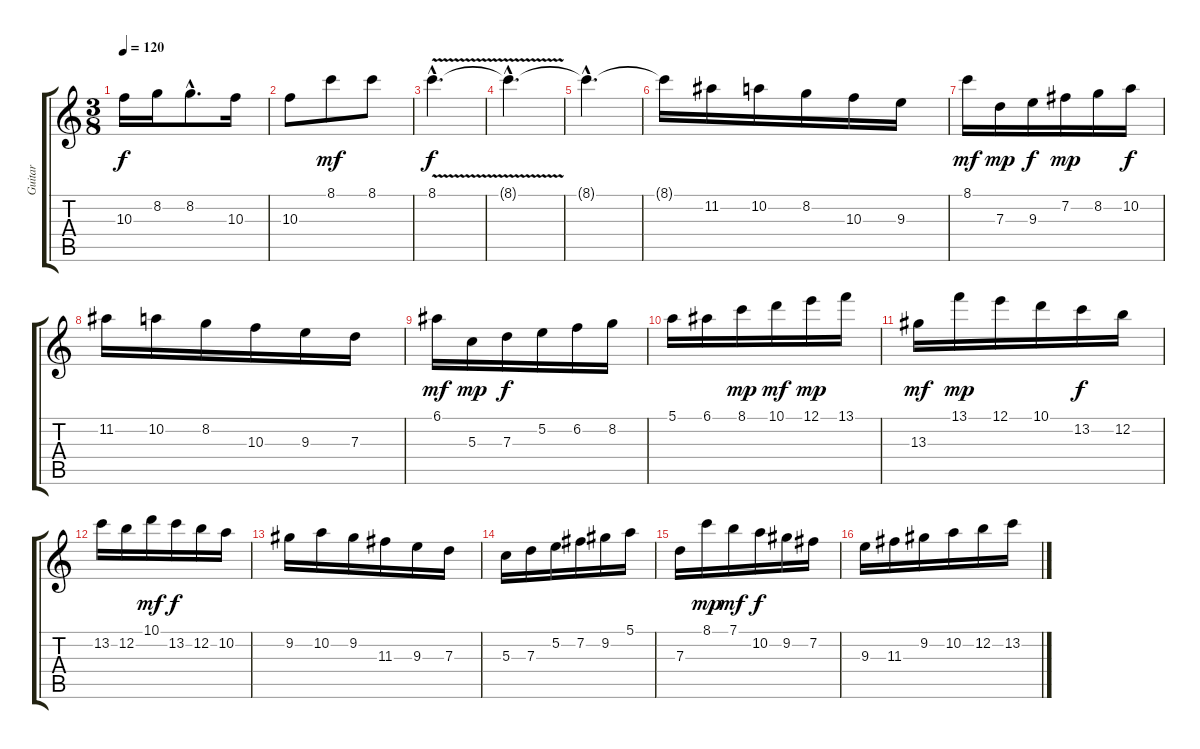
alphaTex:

\track ("Guitar" "Guitar") {instrument distortionguitar}
\staff {score tabs}
\tuning (E4 B3 G3 D3 A2 E2) {hide}
\ts (3 8)
\tempo 120
\clef g2
\ks c
10.3.16{dy f} 8.2.16 8.2{hac}.8{d} 10.3.16 |
10.3.8 8.1.8{dy mf} 8.1.8 |
8.1{v hac}.4{d dy f} |
8.1{hac t}.4{d} |
8.1{hac t}.4{d} |
8.1{t}.16 11.2.16 10.2.16 8.2.16 10.3.16 9.3.16 |
8.1.16{dy mf} 7.3.16{dy mp} 9.3.16{dy f} 7.2.16{dy mp} 8.2.16 10.2.16{dy f} |
11.2.16 10.2.16 8.2.16 10.3.16 9.3.16 7.3.16 |
6.1.16{dy mf} 5.3.16{dy mp} 7.3.16{dy f} 5.2.16 6.2.16 8.2.16 |
5.1.16 6.1.16 8.1.16{dy mp} 10.1.16{dy mf} 12.1.16{dy mp} 13.1.16 |
13.3.16{dy mf} 13.1.16{dy mp} 12.1.16 10.1.16 13.2.16{dy f} 12.2.16 |
13.2.16 12.2.16 10.1.16{dy mf} 13.2.16{dy f} 12.2.16 10.2.16 |
9.2.16 10.2.16 9.2.16 11.3.16 9.3.16 7.3.16 |
5.3.16 7.3.16 5.2.16 7.2.16 9.2.16 5.1.16 |
7.3.16 8.1.16{dy mp} 7.1.16{dy mf} 10.2.16{dy f} 9.2.16 7.2.16 |
9.3.16 11.3.16 9.2.16 10.2.16 12.2.16 13.2.16
